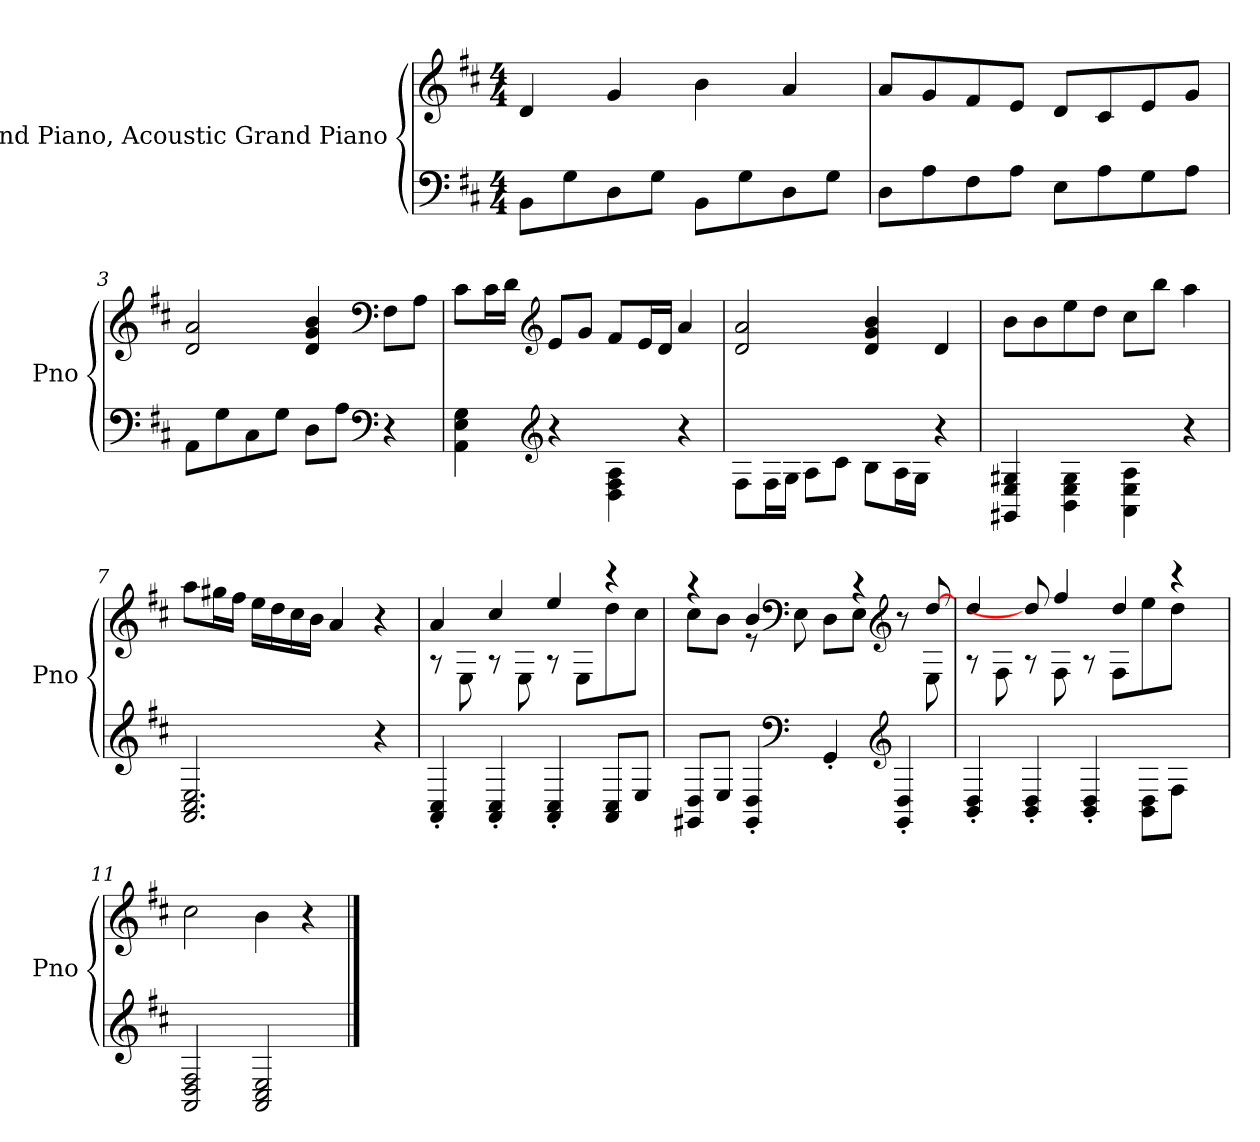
**kern	**kern
*part1	*part1
*staff2	*staff1
*I"Grand Piano, Acoustic Grand Piano	*
*I'Pno	*
*clefF4	*clefG2
*k[f#c#]	*k[f#c#]
*M4/4	*M4/4
*MM120	*MM120
=1	=1
8BBi\L	4di/
8Gi\	.
8Di\	4gi/
8Gi\J	.
8BBi\L	4bi\
8Gi\	.
8Di\	4ai/
8Gi\J	.
=2	=2
8Di\L	8ai/L
8Ai\	8gi/
8F#i\	8f#i/
8Ai\J	8ei/J
8Ei\L	8di/L
8Ai\	8c#i/
8Gi\	8ei/
8Ai\J	8gi/J
=3	=3
8AAi\L	2di/ 2ai/
8Gi\	.
8C#i\	.
8Gi\J	.
8Di\L	4di/ 4gi/ 4bi/
8Ai\J	.
*clefF4	*clefF4
4r	8F#i\L
.	8Ai\J
=4	=4
4AAi\ 4Ei\ 4Gi\	8c#i\L
.	16c#i\L
.	16di\JJ
*clefG2	*clefG2
4r	8ei/L
.	8gi/J
4Di\ 4F#i\ 4Ai\	8f#i/L
.	16ei/L
.	16di/JJ
4r	4ai/
!!LO:LB:g=z
=5	=5
8F#i\L	2di/ 2ai/
16F#i\L	.
16Gi\JJ	.
8Ai\L	.
8c#i\J	.
8Bi\L	4di/ 4gi/ 4bi/
16Ai\L	.
16Gi\JJ	.
4r	4di/
=6	=6
4GG#Xi/ 4Ei/ 4G#Xi/	8bi\L
.	8bi\
4BBj\ 4Ei\ 4G#j\	8eei\
.	8ddi\J
4AAi\ 4Ei\ 4Aj\	8cc#i\L
.	8bbi\J
4r	4aai\
=7	=7
2.AAi/ 2.C#i/ 2.Ei/	8aai\L
.	16gg#Xi\L
.	16ff#i\JJ
.	16eei\LL
.	16ddi\
.	16cc#i\
.	16bi\JJ
.	4ai/
4r	4r
=8	=8
*	*^
4AAi/' 4C#i/'	4ai/	8r
.	.	8Ei\
4AAi/' 4C#i/'	4cc#i/	8r
.	.	8Ei\
4AAi/' 4C#i/'	4eei/	8r
.	.	8Ei\L
8AAi/ 8C#i/L	4r	8ddi\
8Ei/J	.	8cc#i\J
!!LO:LB:g=z	!!
=9	=9	=9
*^	*	*
4.ryy	8GG#Xi/ 8Di/L	4r	8cc#i\L
.	8Ei/J	.	8bi\J
.	4GG#i/' 4Di/'	4bi/	8r
*clefF4	*	*clefF4	*
8ryy	.	.	8Ei\
2ryy	4GG#'i/	8ryy	8Di\L
.	.	4r	8Ei\J
*clefG2	*	*clefG2	*
.	4GG#i/' 4Di/'	.	8r
.	.	[8ddi/	8Ei\
*v	*v	*	*
=10	=10	=10
4BBi/' 4Di/'	4ddi/	8r
.	.	8F#i\
4BBi/' 4Di/'	8ddi/]	8r
.	4ff#i/	8F#i\
4BBi/' 4Di/'	.	8r
.	4ddi/	8F#i\L
8BBi\ 8Di\L	.	8eei\
8F#i\J	4r	8ddi\J
8ryy	.	8ryy
*	*v	*v
=11	=11
2AAi/ 2Di/ 2F#i/	2cc#i\
2AAi/ 2C#i/ 2Ei/	4bi\
.	4r
==	==
*-	*-
